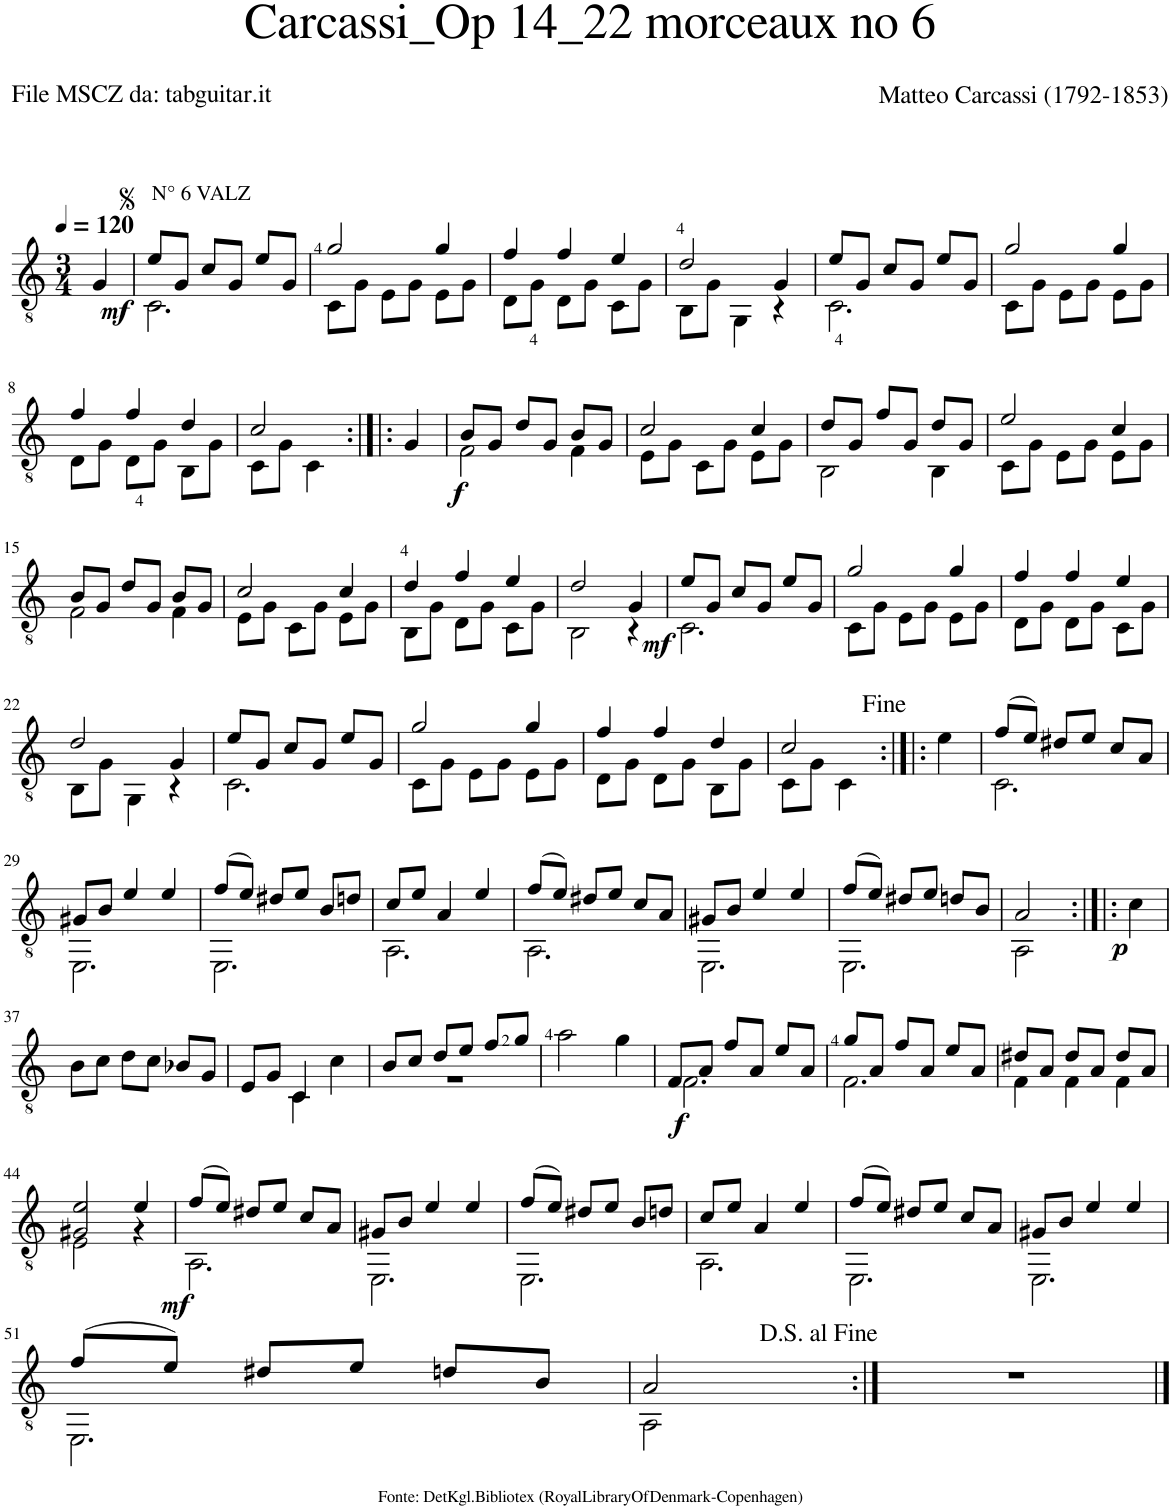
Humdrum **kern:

**kern	**dynam
*part1	*part1
*staff1	*staff1
*I"Guitar	*
*I'Guit.	*
*clefGv2	*
*k[]	*
*M3/4	*
*MM120	*
=1	=1
!	!LO:DY:b
4G/	mf
=2	=2
*^	*
!LO:TX:a:t=N° 6 VALZ	!	!
8e/L	2.C\	.
8G/J	.	.
8c/L	.	.
8G/J	.	.
8e/L	.	.
8G/J	.	.
=3	=3	=3
2g/	8C\L	.
.	8G\J	.
.	8E\L	.
.	8G\J	.
4g/	8E\L	.
.	8G\J	.
=4	=4	=4
4f/	8D\L	.
.	8G\J	.
4f/	8D\L	.
.	8G\J	.
4e/	8C\L	.
.	8G\J	.
=5	=5	=5
2d/	8BB\L	.
.	8G\J	.
.	4GG\	.
4G/	4r	.
=6	=6	=6
8e/L	2.C\	.
8G/J	.	.
8c/L	.	.
8G/J	.	.
8e/L	.	.
8G/J	.	.
=7	=7	=7
2g/	8C\L	.
.	8G\J	.
.	8E\L	.
.	8G\J	.
4g/	8E\L	.
.	8G\J	.
!!LO:LB:g=z	!!
=8	=8	=8
4f/	8D\L	.
.	8G\J	.
4f/	8D\L	.
.	8G\J	.
4d/	8BB\L	.
.	8G\J	.
=9	=9	=9
2c/	8C\L	.
.	8G\J	.
.	4C\	.
=10:|!|:	=10:|!|:	=10:|!|:
!	!	!LO:DY:b
*v	*v	*
4G/	f
=11	=11
*^	*
8B/L	2F\	.
8G/J	.	.
8d/L	.	.
8G/J	.	.
8B/L	4F\	.
8G/J	.	.
=12	=12	=12
2c/	8E\L	.
.	8G\J	.
.	8C\L	.
.	8G\J	.
4c/	8E\L	.
.	8G\J	.
=13	=13	=13
8d/L	2BB\	.
8G/J	.	.
8f/L	.	.
8G/J	.	.
8d/L	4BB\	.
8G/J	.	.
=14	=14	=14
2e/	8C\L	.
.	8G\J	.
.	8E\L	.
.	8G\J	.
4c/	8E\L	.
.	8G\J	.
!!LO:LB:g=z	!!
=15	=15	=15
8B/L	2F\	.
8G/J	.	.
8d/L	.	.
8G/J	.	.
8B/L	4F\	.
8G/J	.	.
=16	=16	=16
2c/	8E\L	.
.	8G\J	.
.	8C\L	.
.	8G\J	.
4c/	8E\L	.
.	8G\J	.
=17	=17	=17
4d/	8BB\L	.
.	8G\J	.
4f/	8D\L	.
.	8G\J	.
4e/	8C\L	.
.	8G\J	.
=18	=18	=18
2d/	2BB\	.
!	!	!LO:DY:b
4G/	4r	mf
=19	=19	=19
8e/L	2.C\	.
8G/J	.	.
8c/L	.	.
8G/J	.	.
8e/L	.	.
8G/J	.	.
=20	=20	=20
2g/	8C\L	.
.	8G\J	.
.	8E\L	.
.	8G\J	.
4g/	8E\L	.
.	8G\J	.
=21	=21	=21
4f/	8D\L	.
.	8G\J	.
4f/	8D\L	.
.	8G\J	.
4e/	8C\L	.
.	8G\J	.
!!LO:LB:g=z	!!
=22	=22	=22
2d/	8BB\L	.
.	8G\J	.
.	4GG\	.
4G/	4r	.
=23	=23	=23
8e/L	2.C\	.
8G/J	.	.
8c/L	.	.
8G/J	.	.
8e/L	.	.
8G/J	.	.
=24	=24	=24
2g/	8C\L	.
.	8G\J	.
.	8E\L	.
.	8G\J	.
4g/	8E\L	.
.	8G\J	.
=25	=25	=25
4f/	8D\L	.
.	8G\J	.
4f/	8D\L	.
.	8G\J	.
4d/	8BB\L	.
.	8G\J	.
=26	=26	=26
2c/	8C\L	.
.	8G\J	.
.	4C\	.
*v	*v	*
=27:|!|:	=27:|!|:
4e\	.
=28	=28
*^	*
(8f/L	2.C\	.
8e/J)	.	.
8d#X/L	.	.
8e/J	.	.
8c/L	.	.
8A/J	.	.
!!LO:LB:g=z	!!
=29	=29	=29
8G#X/L	2.EE\	.
8B/J	.	.
4e/	.	.
4e/	.	.
=30	=30	=30
(8f/L	2.EE\	.
8e/J)	.	.
8d#X/L	.	.
8e/J	.	.
8B/L	.	.
8dn/J	.	.
=31	=31	=31
8c/L	2.AA\	.
8e/J	.	.
4A/	.	.
4e/	.	.
=32	=32	=32
(8f/L	2.AA\	.
8e/J)	.	.
8d#X/L	.	.
8e/J	.	.
8c/L	.	.
8A/J	.	.
=33	=33	=33
8G#X/L	2.EE\	.
8B/J	.	.
4e/	.	.
4e/	.	.
=34	=34	=34
(8f/L	2.EE\	.
8e/J)	.	.
8d#X/L	.	.
8e/J	.	.
8dn/L	.	.
8B/J	.	.
=35	=35	=35
2A/	2AA\	.
=36:|!|:	=36:|!|:	=36:|!|:
!	!	!LO:DY:b
*v	*v	*
4c\	p
!!LO:LB:g=z
=37	=37
8B\L	.
8c\J	.
8d\L	.
8c\J	.
8B-X/L	.
8G/J	.
=38	=38
*^	*
8E/L	4ryy	.
8G/J	.	.
4C\	4C/	.
4c\	4ryy	.
=39	=39	=39
8B/L	2.r	.
8c/J	.	.
8d/L	.	.
8e/J	.	.
8f/L	.	.
8g/J	.	.
*v	*v	*
=40	=40
2a\	.
4g\	.
=41	=41
*^	*
!	!	!LO:DY:b
8F/L	2.F\	f
8A/J	.	.
8f/L	.	.
8A/J	.	.
8e/L	.	.
8A/J	.	.
=42	=42	=42
8g/L	2.F\	.
8A/J	.	.
8f/L	.	.
8A/J	.	.
8e/L	.	.
8A/J	.	.
=43	=43	=43
8d#X/L	4F\	.
8A/J	.	.
8d#/L	4F\	.
8A/J	.	.
8d#/L	4F\	.
8A/J	.	.
!!LO:LB:g=z	!!
=44	=44	=44
2G#X/ 2e/	2E\	.
!	!	!LO:DY:b
4e/	4r	mf
=45	=45	=45
(8f/L	2.AA\	.
8e/J)	.	.
8d#X/L	.	.
8e/J	.	.
8c/L	.	.
8A/J	.	.
=46	=46	=46
8G#X/L	2.EE\	.
8B/J	.	.
4e/	.	.
4e/	.	.
=47	=47	=47
(8f/L	2.EE\	.
8e/J)	.	.
8d#X/L	.	.
8e/J	.	.
8B/L	.	.
8dn/J	.	.
=48	=48	=48
8c/L	2.AA\	.
8e/J	.	.
4A/	.	.
4e/	.	.
=49	=49	=49
(8f/L	2.EE\	.
8e/J)	.	.
8d#X/L	.	.
8e/J	.	.
8c/L	.	.
8A/J	.	.
=50	=50	=50
8G#X/L	2.EE\	.
8B/J	.	.
4e/	.	.
4e/	.	.
!!LO:LB:g=z	!!
=51	=51	=51
(8f/L	2.EE\	.
8e/J)	.	.
8d#X/L	.	.
8e/J	.	.
8dn/L	.	.
8B/J	.	.
=52	=52	=52
2A/	2AA\	.
*v	*v	*
=53:|!	=53:|!
2.r	.
==	==
*-	*-
